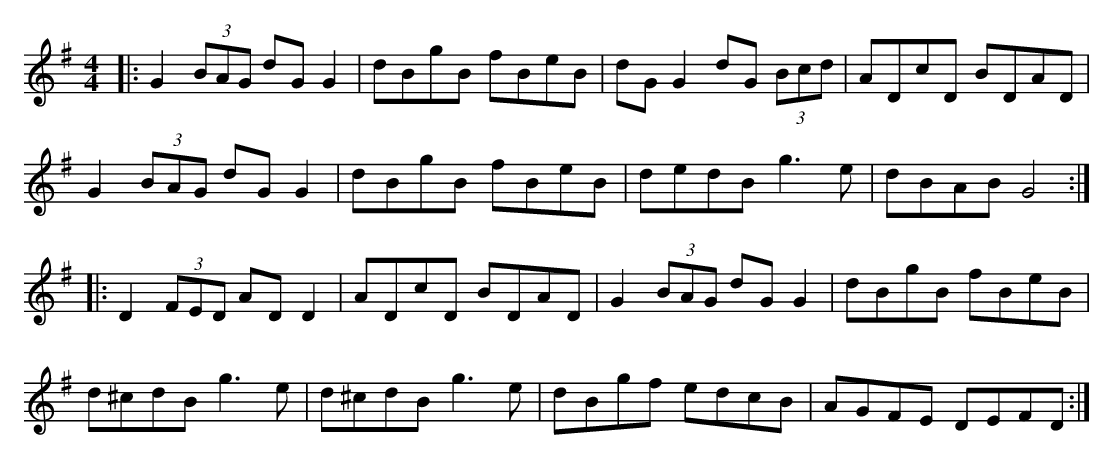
X:1
M:4/4
K:G
|:G2 (3BAG dG G2|dBgB fBeB|dG G2 dG (3Bcd|ADcD BDAD|
G2 (3BAG dG G2|dBgB fBeB|dedB g3e|dBAB G4:|
|:D2 (3FED AD D2|ADcD BDAD|G2 (3BAG dG G2|dBgB fBeB|
d^cdB g3e|d^cdB g3e|dBgf edcB|AGFE DEFD:|
